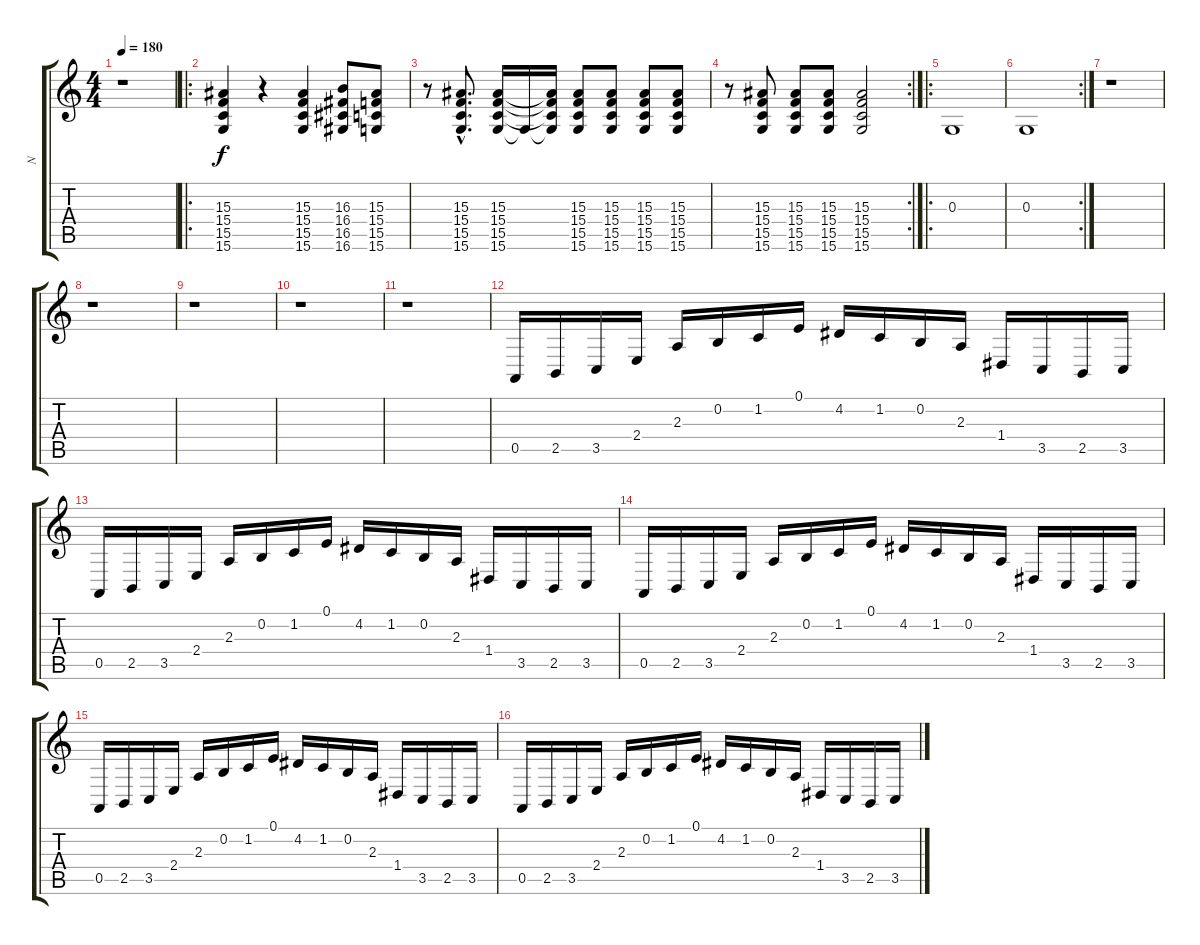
\track ("N" "N") {instrument pad6metallic}
\staff {score tabs}
\tuning (E4 B3 G3 D3 A2 E2) {hide}
\ts (4 4)
\tempo 180
\clef g2
\ks c
r.1{dy f} |
\ro
(15.3 15.4 15.5 15.6).4 r.4 (15.3 15.4 15.5 15.6).4 (16.3 16.4 16.5 16.6).8 (15.3 15.4 15.5 15.6).8 |
r.8 (15.3{hac} 15.4{hac} 15.5{hac} 15.6{hac}).8{d} (15.3 15.4 15.5 15.6).16 15.6{t}.16 (15.3{t} 15.4{t} 15.5{t} 15.6{t}).16 (15.3 15.4 15.5 15.6).8 (15.3 15.4 15.5 15.6).8 (15.3 15.4 15.5 15.6).8 (15.3 15.4 15.5 15.6).8 |
\rc 2
r.8 (15.3 15.4 15.5 15.6).8 (15.3 15.4 15.5 15.6).8 (15.3 15.4 15.5 15.6).8 (15.3 15.4 15.5 15.6).2 |
\ro
0.3.1 |
\rc 2
0.3.1 |
r.1 |
r.1 |
r.1 |
r.1 |
r.1 |
0.5.16 2.5.16 3.5.16 2.4.16 2.3.16 0.2.16 1.2.16 0.1.16 4.2.16 1.2.16 0.2.16 2.3.16 1.4.16 3.5.16 2.5.16 3.5.16 |
0.5.16 2.5.16 3.5.16 2.4.16 2.3.16 0.2.16 1.2.16 0.1.16 4.2.16 1.2.16 0.2.16 2.3.16 1.4.16 3.5.16 2.5.16 3.5.16 |
0.5.16 2.5.16 3.5.16 2.4.16 2.3.16 0.2.16 1.2.16 0.1.16 4.2.16 1.2.16 0.2.16 2.3.16 1.4.16 3.5.16 2.5.16 3.5.16 |
0.5.16 2.5.16 3.5.16 2.4.16 2.3.16 0.2.16 1.2.16 0.1.16 4.2.16 1.2.16 0.2.16 2.3.16 1.4.16 3.5.16 2.5.16 3.5.16 |
0.5.16 2.5.16 3.5.16 2.4.16 2.3.16 0.2.16 1.2.16 0.1.16 4.2.16 1.2.16 0.2.16 2.3.16 1.4.16 3.5.16 2.5.16 3.5.16
